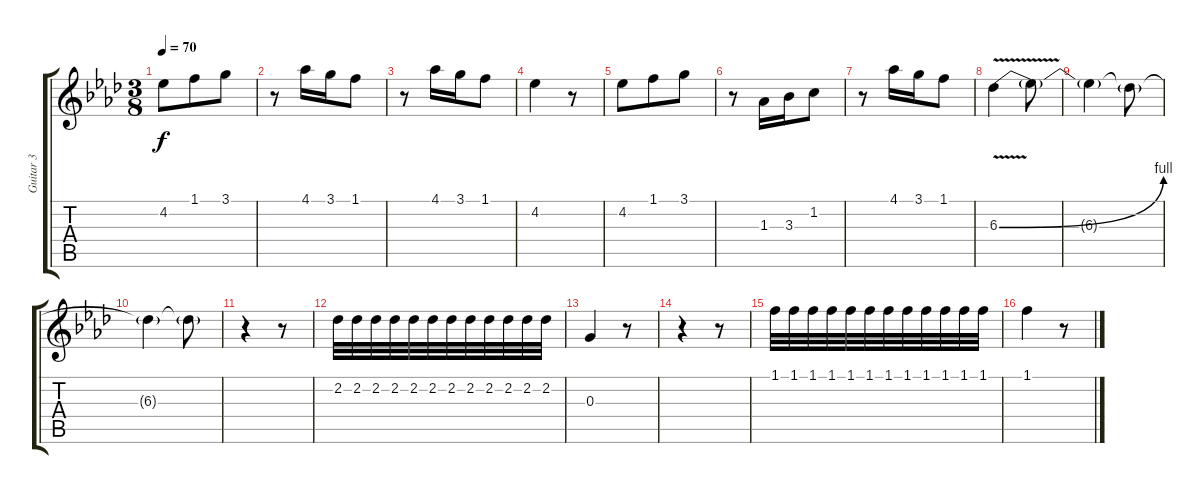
\track ("Guitar 3" "Guitar 3") {instrument distortionguitar}
\staff {score tabs}
\tuning (E4 B3 G3 D3 A2 E2) {hide}
\ts (3 8)
\tempo 70
\clef g2
\ks ab
4.2.8{dy f} 1.1.8 3.1.8 |
r.8 4.1.16 3.1.16 1.1.8 |
r.8 4.1.16 3.1.16 1.1.8 |
4.2.4 r.8 |
4.2.8 1.1.8 3.1.8 |
r.8 1.3.16 3.3.16 1.2.8 |
r.8 4.1.16 3.1.16 1.1.8 |
6.3{be (bend 0 0 60 4) v}.4 6.3{t}.8 |
6.3{t}.4 6.3{t}.8 |
6.3{t}.4{volume 0} 6.3{t}.8 |
r.4 r.8 |
2.2.32{volume 13} 2.2.32 2.2.32 2.2.32 2.2.32 2.2.32 2.2.32 2.2.32 2.2.32 2.2.32 2.2.32 2.2.32 |
0.3.4 r.8 |
r.4 r.8 |
1.1.32 1.1.32 1.1.32 1.1.32 1.1.32 1.1.32 1.1.32 1.1.32 1.1.32 1.1.32 1.1.32 1.1.32 |
1.1.4 r.8
